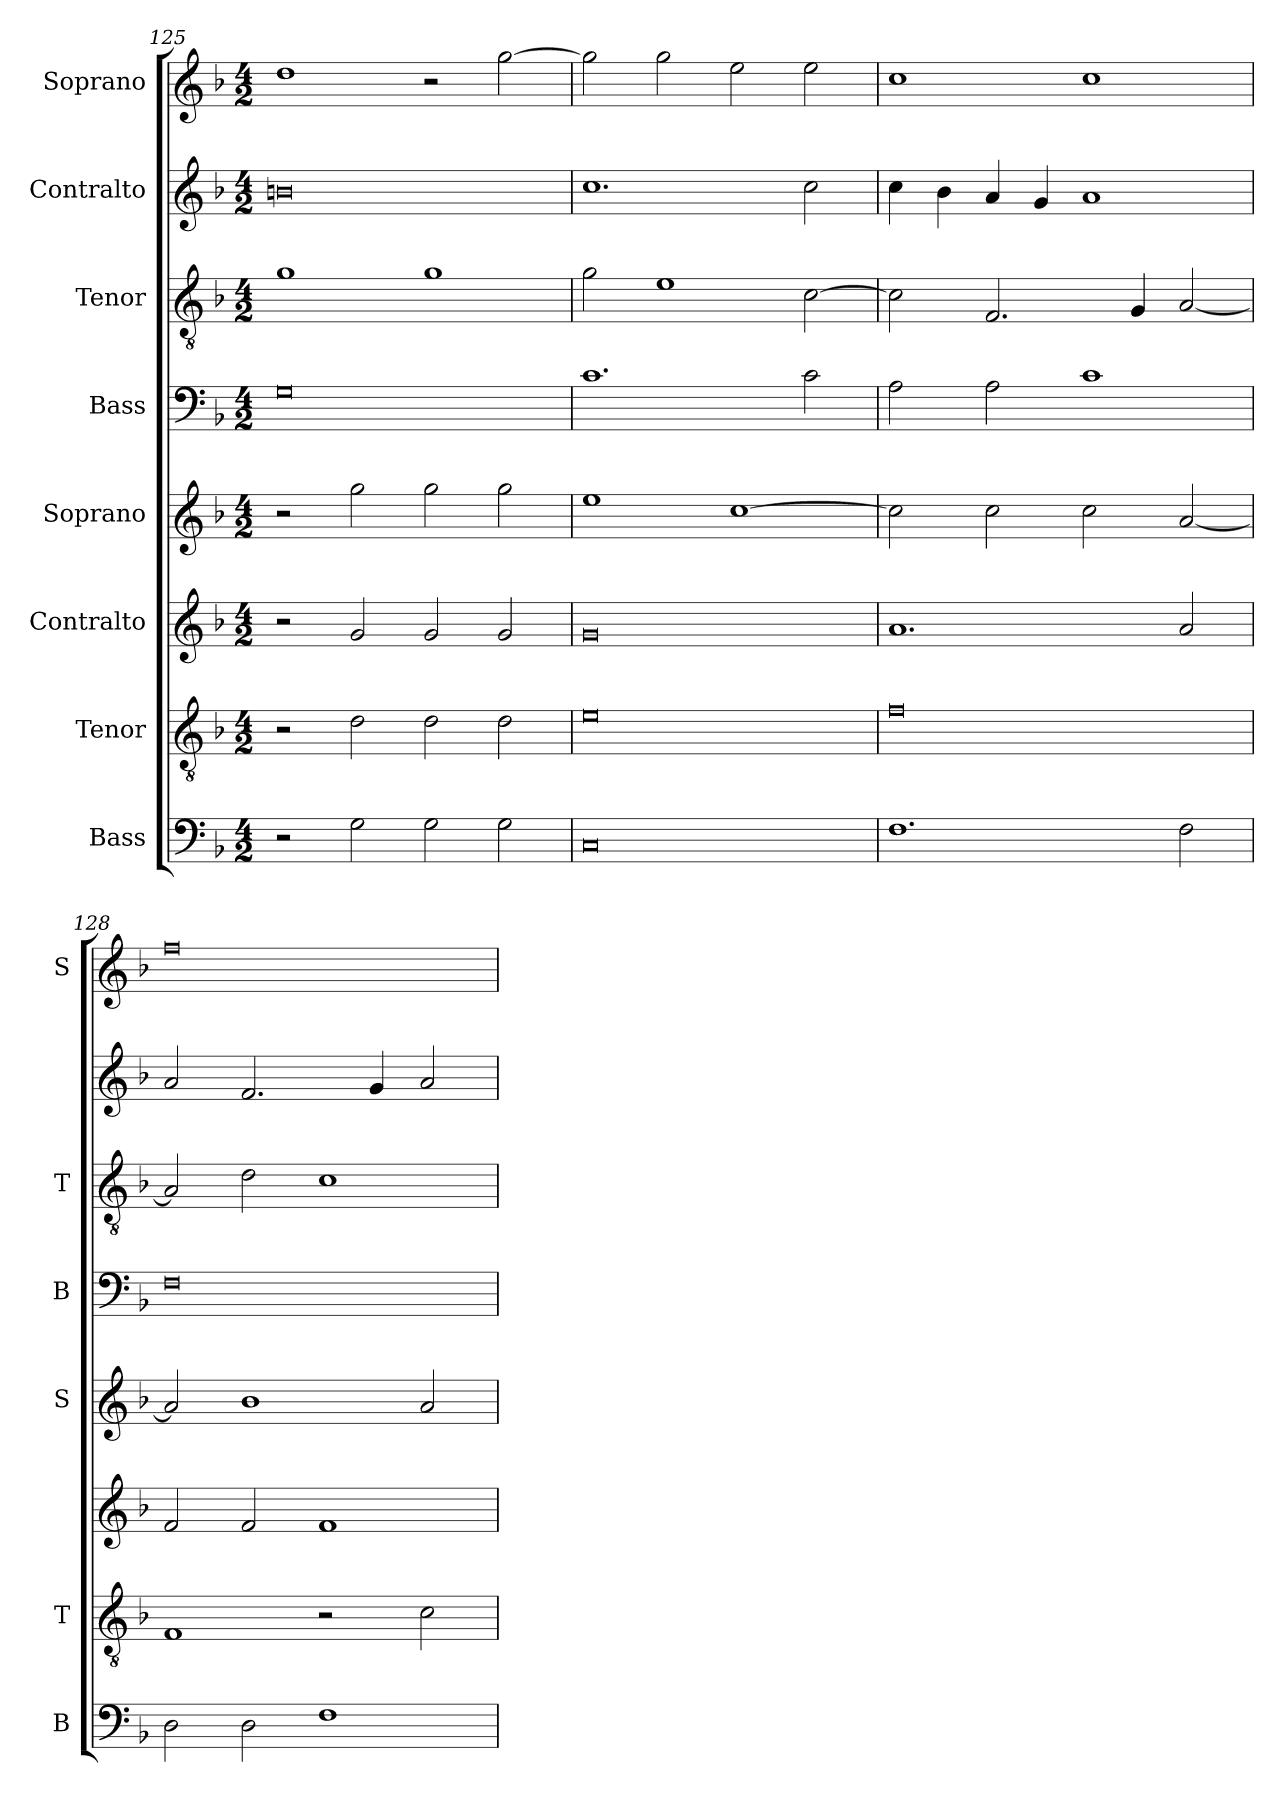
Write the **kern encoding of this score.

**kern	**kern	**kern	**kern	**kern	**kern	**kern	**kern
*part8	*part7	*part6	*part5	*part4	*part3	*part2	*part1
*staff8	*staff7	*staff6	*staff5	*staff4	*staff3	*staff2	*staff1
*I"Bass	*I"Tenor	*I"Contralto	*I"Soprano	*I"Bass	*I"Tenor	*I"Contralto	*I"Soprano
*I'B	*I'T	*	*I'S	*I'B	*I'T	*	*I'S
*clefF4	*clefGv2	*clefG2	*clefG2	*clefF4	*clefGv2	*clefG2	*clefG2
*k[b-]	*k[b-]	*k[b-]	*k[b-]	*k[b-]	*k[b-]	*k[b-]	*k[b-]
*G:dor	*G:dor	*G:dor	*G:dor	*G:dor	*G:dor	*G:dor	*G:dor
*M4/2	*M4/2	*M4/2	*M4/2	*M4/2	*M4/2	*M4/2	*M4/2
=125	=125	=125	=125	=125	=125	=125	=125
2r	2r	2r	2r	0G	1g	0bn	1dd
2G	2d	2g	2gg	.	.	.	.
2G	2d	2g	2gg	.	1g	.	2r
2G	2d	2g	2gg	.	.	.	[2gg
=126	=126	=126	=126	=126	=126	=126	=126
0C	0e	0g	1ee	1.c	2g	1.cc	2gg]
.	.	.	.	.	1e	.	2gg
.	.	.	[1cc	.	.	.	2ee
.	.	.	.	2c	[2c	2cc	2ee
=127	=127	=127	=127	=127	=127	=127	=127
1.F	0f	1.a	2cc]	2A	2c]	4cc	1cc
.	.	.	.	.	.	4b-	.
.	.	.	2cc	2A	2.F	4a	.
.	.	.	.	.	.	4g	.
.	.	.	2cc	1c	.	1a	1cc
.	.	.	.	.	4G	.	.
2F	.	2a	[2a	.	[2A	.	.
=128	=128	=128	=128	=128	=128	=128	=128
2D	1F	2f	2a]	0F	2A]	2a	0ff
2D	.	2f	1b-	.	2d	2.f	.
1F	2r	1f	.	.	1c	.	.
.	.	.	.	.	.	4g	.
.	2c	.	2a	.	.	2a	.
=	=	=	=	=	=	=	=
*-	*-	*-	*-	*-	*-	*-	*-
